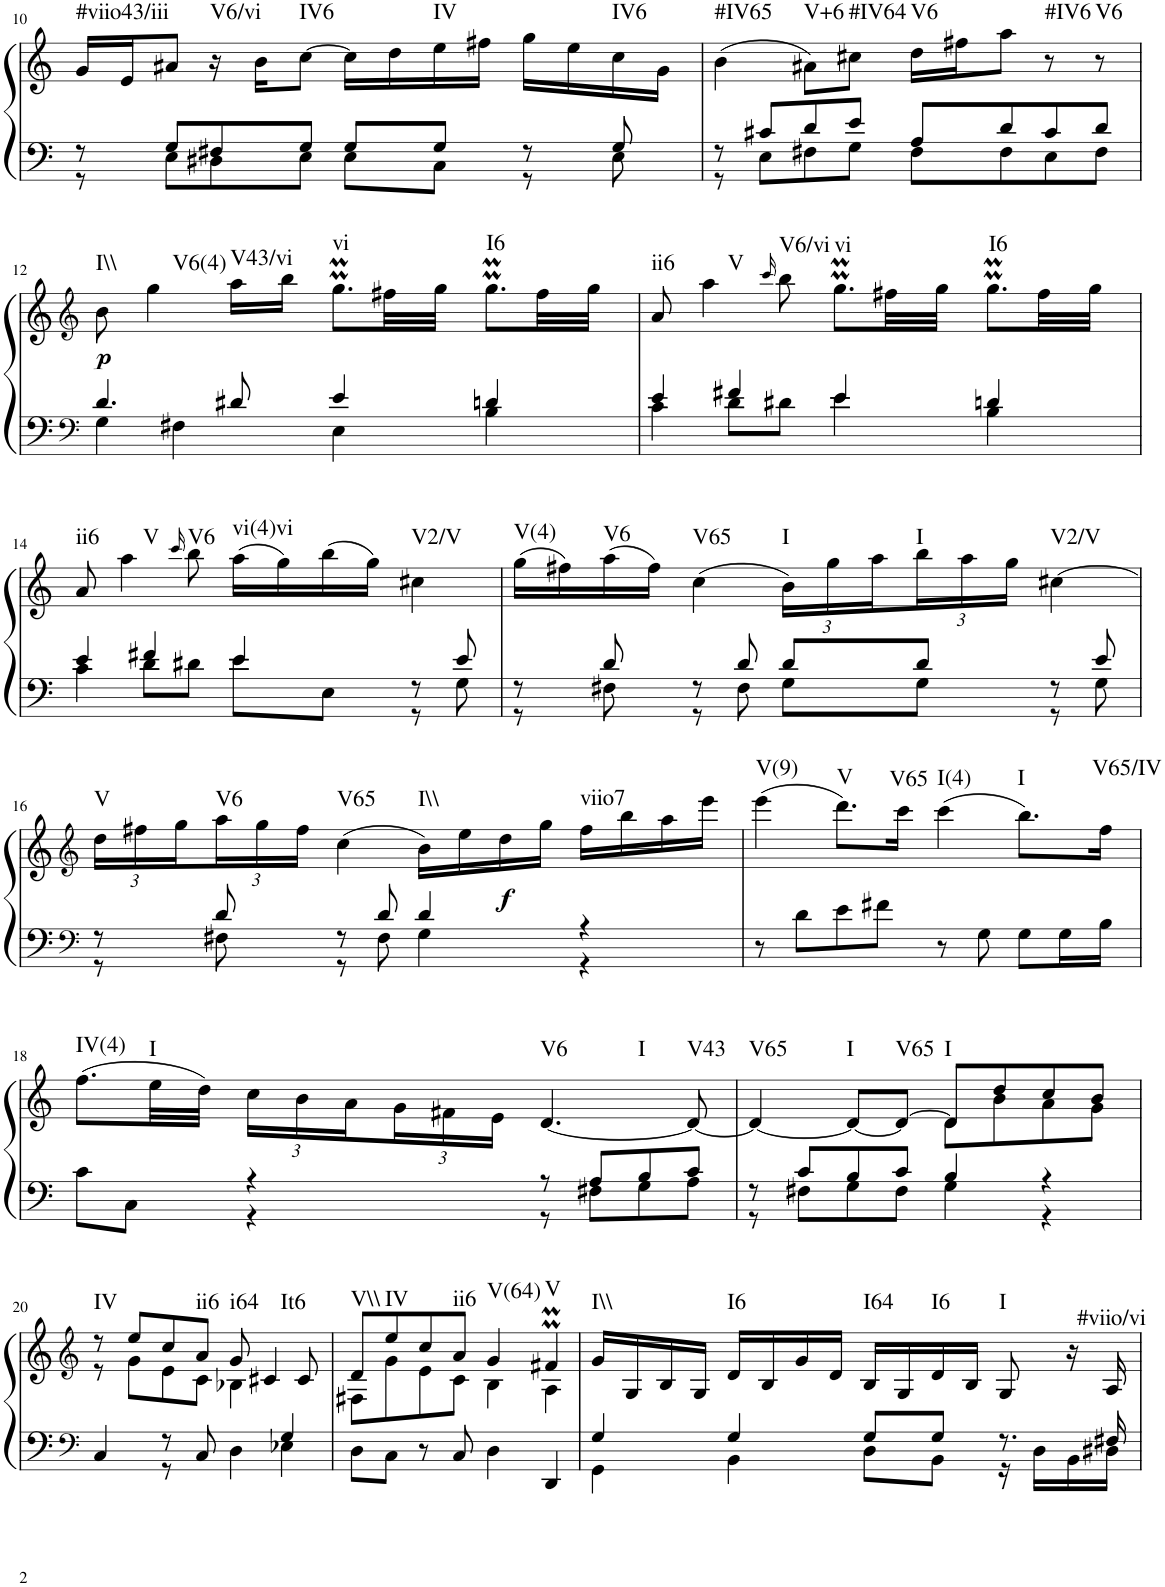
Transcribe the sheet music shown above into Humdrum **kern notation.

**kern	**kern	**dynam	**harte
*part1	*part1	*part1	*part1
*staff2	*staff1	*staff1/2	*
*I"unbenannt	*	*	*
!!LO:PB:g=z
*clefF4	*clefG2	*	*
*k[]	*k[]	*	*
*M4/4	*M4/4	*	*
=10	=10	=10	=10
*^	*	*	*
!	!	!	!	!LO:H:kt=#viio43/iii
8r	8r	16g/LL	.	N
.	.	16e/J	.	.
8G/L	8E\L	8a#X/J	.	.
!	!	!	!	!LO:H:kt=V6/vi
8F#X/	8D#X\	16r	.	N
.	.	16b\KL	.	.
!	!	!	!	!LO:H:kt=IV6
8G/J	8E\J	[8cc\J	.	N
8G/L	8E\L	16cc\LL]	.	.
.	.	16dd\	.	.
!	!	!	!	!LO:H:kt=IV
8G/J	8C\J	16ee\	.	N
.	.	16ff#X\JJ	.	.
8r	8r	16gg\LL	.	.
.	.	16ee\	.	.
!	!	!	!	!LO:H:kt=IV6
8G/	8E\	16cc\	.	N
.	.	16g\JJ	.	.
=11	=11	=11	=11	=11
!	!	!	!	!LO:H:kt=#IV65
8r	8r	(4b\	.	N
8c#X/L	8E\L	.	.	.
!	!	!	!	!LO:H:kt=V+6
8d/	8F#X\	8a#X\L)	.	N
!	!	!	!	!LO:H:kt=#IV64
8e/J	8G\J	8cc#X\J	.	N
!	!	!	!	!LO:H:kt=V6
8A/L	8F#\L	16dd\LL	.	N
.	.	16ff#X\J	.	.
8d/	8F#\	8aa\J	.	.
!	!	!	!	!LO:H:kt=#IV6
8c#/	8E\	8r	.	N
!	!	!	!	!LO:H:kt=V6
8d/J	8F#\J	8r	.	N
!!LO:LB:g=z
=12	=12	=12	=12	=12
*clefF4	*	*clefG2	*	*
!	!	!	!LO:DY:b	!LO:H:kt=I\\
4.d/	4G\	8b\	p	N
!	!	!	!	!LO:H:kt=V6(4)
.	.	4gg\	.	N
.	4F#X\	.	.	.
!	!	!	!	!LO:H:kt=V43/vi
8d#X/	.	16aa\LL	.	N
.	.	16bb\JJ	.	.
!	!	!	!	!LO:H:kt=vi
4e/	4E\	8.ggMM\L	.	N
.	.	32ff#X\LL	.	.
.	.	32gg\JJJ	.	.
!	!	!	!	!LO:H:kt=I6
4dn/	4B\	8.ggMM\L	.	N
.	.	32ff#\LL	.	.
.	.	32gg\JJJ	.	.
=13	=13	=13	=13	=13
!	!	!	!	!LO:H:kt=ii6
4e/	4c\	8a/	.	N
!	!	!	!	!LO:H:kt=V
.	.	4aa\	.	N
4f#X/	8d\L	.	.	.
.	.	16qccc/	.	.
!	!	!	!	!LO:H:kt=V6/vi
.	8d#X\J	8bb\	.	N
!	!	!	!	!LO:H:kt=vi
4e/	4e\	8.ggMM\L	.	N
.	.	32ff#X\LL	.	.
.	.	32gg\JJJ	.	.
!	!	!	!	!LO:H:kt=I6
4dn/	4B\	8.ggMM\L	.	N
.	.	32ff#\LL	.	.
.	.	32gg\JJJ	.	.
!!LO:LB:g=z
=14	=14	=14	=14	=14
!	!	!	!	!LO:H:kt=ii6
4e/	4c\	8a/	.	N
!	!	!	!	!LO:H:kt=V
.	.	4aa\	.	N
4f#X/	8d\L	.	.	.
.	.	16qccc/	.	.
!	!	!	!	!LO:H:kt=V6
.	8d#X\J	8bb\	.	N
!	!	!	!	!LO:H:kt=vi(4)vi
4e/	8e\L	(16aa\LL	.	N
.	.	16gg\)	.	.
.	8E\J	(16bb\	.	.
.	.	16gg\JJ)	.	.
!	!	!	!	!LO:H:kt=V2/V
8r	8r	4cc#X\	.	N
8e/	8G\	.	.	.
=15	=15	=15	=15	=15
!	!	!	!	!LO:H:kt=V(4)
8r	8r	(16gg\LL	.	N
.	.	16ff#X\)	.	.
!	!	!	!	!LO:H:kt=V6
8d/	8F#X\	(16aa\	.	N
.	.	16ff#\JJ)	.	.
!	!	!	!	!LO:H:kt=V65
8r	8r	(4cc\	.	N
8d/	8F#\	.	.	.
*	*	*Xbrackettup	*	*
!	!	!	!	!LO:H:kt=I
8d/L	8G\L	24b\LL)	.	N
.	.	24gg\	.	.
.	.	24aa\	.	.
!	!	!	!	!LO:H:kt=I
8d/J	8G\J	24bb\	.	N
.	.	24aa\	.	.
.	.	24gg\JJ	.	.
!	!	!	!	!LO:H:kt=V2/V
8r	8r	[4cc#X\	.	N
8e/	8G\	.	.	.
!!LO:LB:g=z
=16	=16	=16	=16	=16
*clefF4	*	*clefG2	*	*
!	!	!	!	!LO:H:kt=V
8r	8r	24dd\LL	.	N
.	.	24ff#X\	.	.
.	.	24gg\	.	.
!	!	!	!	!LO:H:kt=V6
8d/	8F#X\	24aa\	.	N
.	.	24gg\	.	.
.	.	24ff#\JJ	.	.
!	!	!	!	!LO:H:kt=V65
8r	8r	(4cc\	.	N
8d/	8F#\	.	.	.
!	!	!	!	!LO:H:kt=I\\
4d/	4G\	16b\LL)	.	N
.	.	16ee\	.	.
!	!	!	!LO:DY:b	!
.	.	16dd\	f	.
.	.	16gg\JJ	.	.
!	!	!	!	!LO:H:kt=viio7
4r	4r	16ff#\LL	.	N
.	.	16bb\	.	.
.	.	16aa\	.	.
.	.	16eee\JJ	.	.
*v	*v	*	*	*
=17	=17	=17	=17
!	!	!	!LO:H:kt=V(9)
8r	(4eee\	.	N
8d\L	.	.	.
!	!	!	!LO:H:kt=V
8e\	8.ddd\L)	.	N
8f#X\J	.	.	.
!	!	!	!LO:H:kt=V65
.	16ccc\Jk	.	N
!	!	!	!LO:H:kt=I(4)
8r	(4ccc\	.	N
8G\	.	.	.
!	!	!	!LO:H:kt=I
8G\L	8.bb\L)	.	N
16G\L	.	.	.
!	!	!	!LO:H:kt=V65/IV
16B\JJ	16ff\Jk	.	N
!!LO:LB:g=z
=18	=18	=18	=18
*^	*	*	*
!	!	!	!	!LO:H:kt=IV(4)
8c\L	4ryy	(8.ff\L	.	N
8C\J	.	.	.	.
!	!	!	!	!LO:H:kt=I
.	.	32ee\LL	.	N
.	.	32dd\JJJ)	.	.
4r	4r	24cc\LL	.	.
.	.	24b\	.	.
.	.	24a\	.	.
.	.	24g\	.	.
.	.	24f#X\	.	.
.	.	24e\JJ	.	.
!	!	!	!	!LO:H:n=1:kt=V6
!	!	!	!	!LO:H:n=2:kt=I
8r	8r	[4.d/	.	N N
8A/L	8F#X\L	.	.	.
8B/	8G\	.	.	.
!	!	!	!	!LO:H:kt=V43
8c/J	8A\J	8d/_	.	N
=19	=19	=19	=19	=19
*	*	*^	*	*
!	!	!	!	!	!LO:H:kt=V65
8r	8r	4d/_	2ryy	.	N
8c/L	8F#X\L	.	.	.	.
!	!	!	!	!	!LO:H:kt=I
8B/	8G\	8d/L_	.	.	N
!	!	!	!	!	!LO:H:kt=V65
8c/J	8F#\J	8d/J_	.	.	N
!	!	!	!	!	!LO:H:kt=I
4B/	4G\	8d/L]	8d\L	.	N
.	.	8dd/	8b\	.	.
4r	4r	8cc/	8a\	.	.
.	.	8b/J	8g\J	.	.
!!LO:LB:g=z	!!
=20	=20	=20	=20	=20	=20
*clefF4	*	*clefG2	*	*	*
!	!	!	!	!	!LO:H:kt=IV
4C/	4ryy	8r	8r	.	N
.	.	8ee/L	8g\L	.	.
8r	8r	8cc/	8e\	.	.
!	!	!	!	!	!LO:H:kt=ii6
8C/	4.ryy	8a/J	8c\J	.	N
!	!	!	!	!	!LO:H:kt=i64
4D\	.	8g/	4B-X\	.	N
!	!	!	!	!	!LO:H:kt=It6
.	.	4c#X/	.	.	N
4G/	4E-X\	.	4ryy	.	.
.	.	8c#/	.	.	.
*v	*v	*	*	*	*
=21	=21	=21	=21	=21
!	!	!	!	!LO:H:kt=V\\
8D\L	8d/L	8F#X\L	.	N
!	!	!	!	!LO:H:kt=IV
8C\J	8ee/	8g\	.	N
8r	8cc/	8e\	.	.
!	!	!	!	!LO:H:kt=ii6
8C/	8a/J	8c\J	.	N
!	!	!	!	!LO:H:kt=V(64)
4D\	4g/	4B\	.	N
!	!	!	!	!LO:H:kt=V
4DD/	4f#Xmm/	4A\	.	N
=22	=22	=22	=22	=22
*^	*	*	*	*
!	!	!	!	!	!LO:H:kt=I\\
*	*	*v	*v	*	*
4G/	4GG\	16g/LL	.	N
.	.	16G/	.	.
.	.	16B/	.	.
.	.	16G/JJ	.	.
!	!	!	!	!LO:H:kt=I6
4G/	4BB\	16d/LL	.	N
.	.	16B/	.	.
.	.	16g/	.	.
.	.	16d/JJ	.	.
!	!	!	!	!LO:H:kt=I64
8G/L	8D\L	16B/LL	.	N
.	.	16G/	.	.
!	!	!	!	!LO:H:kt=I6
8G/J	8BB\J	16d/	.	N
.	.	16B/JJ	.	.
!	!	!	!	!LO:H:kt=I
8.r	16r	8G/	.	N
.	16D\LL	.	.	.
.	16BB\	16r	.	.
!	!	!	!	!LO:H:kt=#viio/vi
16F#X/	16D#X\JJ	16A/	.	N
*v	*v	*	*	*
=	=	=	=
*-	*-	*-	*-
